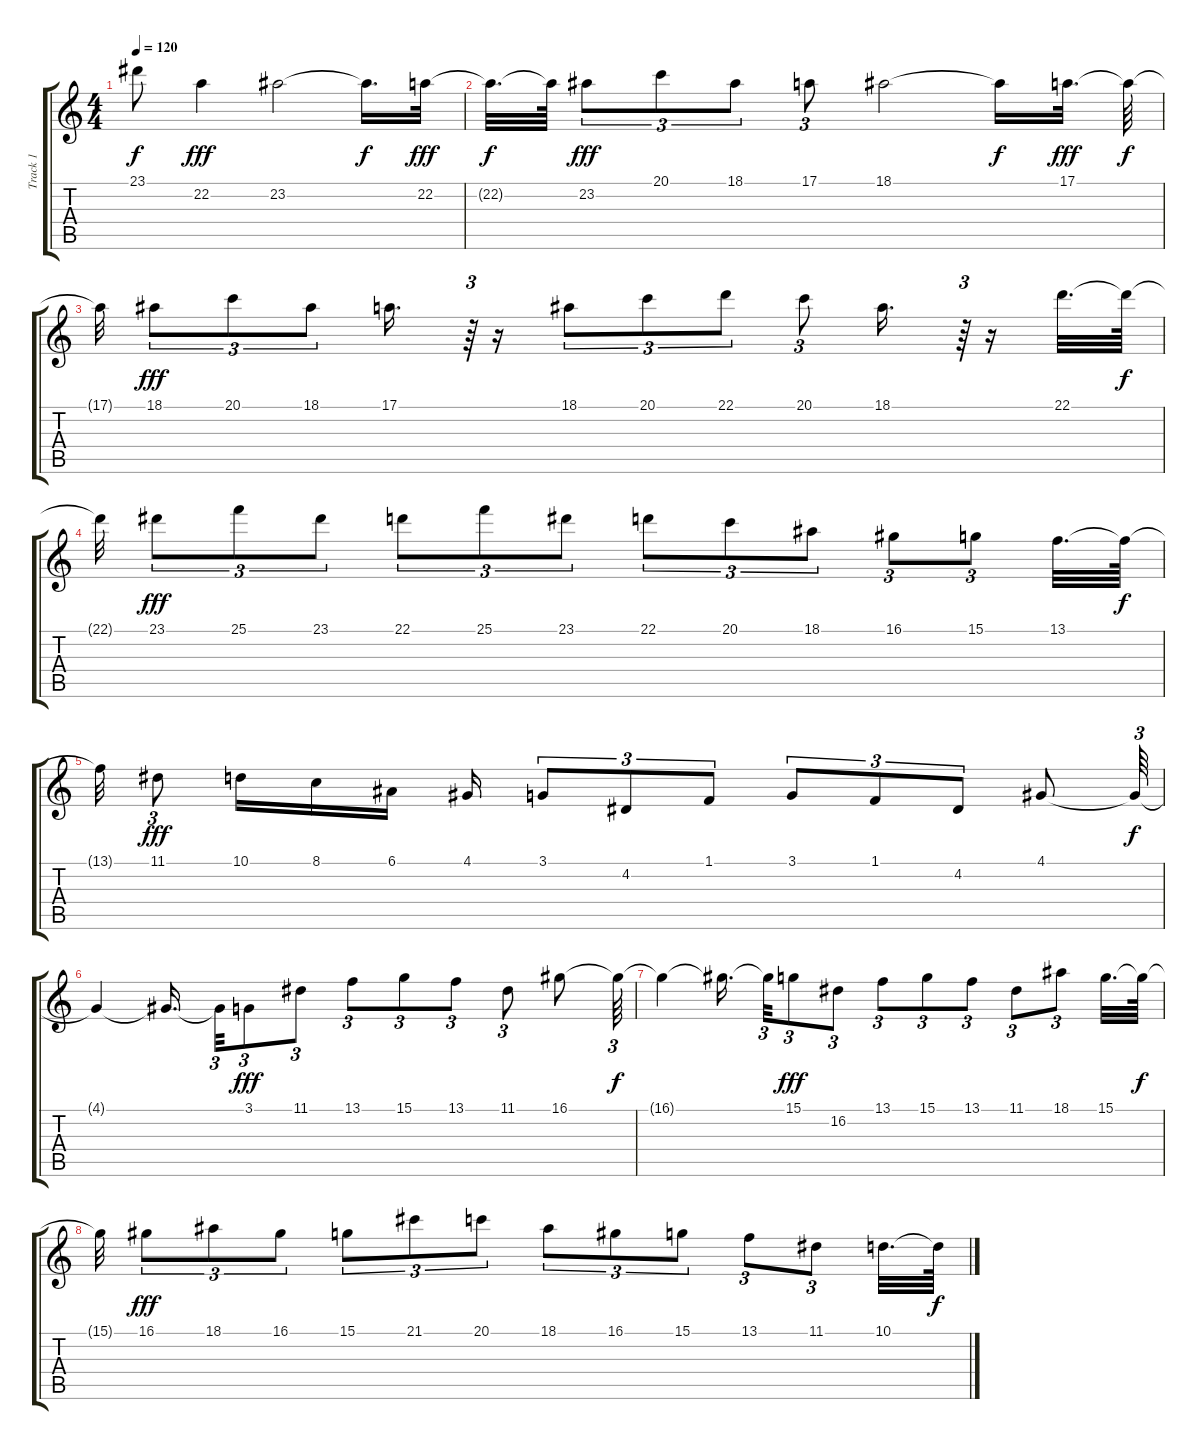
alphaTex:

\track ("Track 1" "Track 1") {instrument acousticgrandpiano}
\staff {score tabs}
\tuning (E4 B3 G3 D3 A2 E2) {hide}
\ts (4 4)
\tempo 120
\clef g2
\ks c
23.1{t}.8{dy f} 22.2.4{dy fff} 23.2.2 23.2{t}.16{d dy f} 22.2.32{dy fff} |
22.2{t}.32{d dy f} 22.2{t}.64 23.2.8{tu (3 2) dy fff} 20.1.8{tu (3 2)} 18.1.8{tu (3 2)} 17.1.8{tu (3 2)} 18.1.2 18.1{t}.16{dy f} 17.1.32{d dy fff} 17.1{t}.64{dy f} |
17.1{t}.32 18.1.8{tu (3 2) dy fff} 20.1.8{tu (3 2)} 18.1.8{tu (3 2)} 17.1.16{d} r.64{tu (3 2)} r.16 18.1.8{tu (3 2)} 20.1.8{tu (3 2)} 22.1.8{tu (3 2)} 20.1.8{tu (3 2)} 18.1.16{d} r.64{tu (3 2)} r.16 22.1.32{d} 22.1{t}.64{dy f} |
22.1{t}.32 23.1.8{tu (3 2) dy fff} 25.1.8{tu (3 2)} 23.1.8{tu (3 2)} 22.1.8{tu (3 2)} 25.1.8{tu (3 2)} 23.1.8{tu (3 2)} 22.1.8{tu (3 2)} 20.1.8{tu (3 2)} 18.1.8{tu (3 2)} 16.1.8{tu (3 2)} 15.1.8{tu (3 2)} 13.1.32{d} 13.1{t}.64{dy f} |
13.1{t}.32 11.1.8{tu (3 2) dy fff} 10.1.16 8.1.16 6.1.16 4.1.16 3.1.8{tu (3 2)} 4.2.8{tu (3 2)} 1.1.8{tu (3 2)} 3.1.8{tu (3 2)} 1.1.8{tu (3 2)} 4.2.8{tu (3 2)} 4.1.8 4.1{t}.64{tu (3 2) dy f} |
4.1{t}.4 4.1{t}.16{d beam splitsecondary} 4.1{t}.32{tu (3 2)} 3.1.8{tu (3 2) dy fff} 11.1.8{tu (3 2)} 13.1.8{tu (3 2)} 15.1.8{tu (3 2)} 13.1.8{tu (3 2)} 11.1.8{tu (3 2)} 16.1.8 16.1{t}.64{tu (3 2) dy f} |
16.1{t}.4 16.1{t}.16{d beam splitsecondary} 16.1{t}.32{tu (3 2)} 15.1.8{tu (3 2) dy fff} 16.2.8{tu (3 2)} 13.1.8{tu (3 2)} 15.1.8{tu (3 2)} 13.1.8{tu (3 2)} 11.1.8{tu (3 2)} 18.1.8{tu (3 2)} 15.1.32{d} 15.1{t}.64{dy f} |
15.1{t}.32 16.1.8{tu (3 2) dy fff} 18.1.8{tu (3 2)} 16.1.8{tu (3 2)} 15.1.8{tu (3 2)} 21.1.8{tu (3 2)} 20.1.8{tu (3 2)} 18.1.8{tu (3 2)} 16.1.8{tu (3 2)} 15.1.8{tu (3 2)} 13.1.8{tu (3 2)} 11.1.8{tu (3 2)} 10.1.32{d} 10.1{t}.64{dy f}
